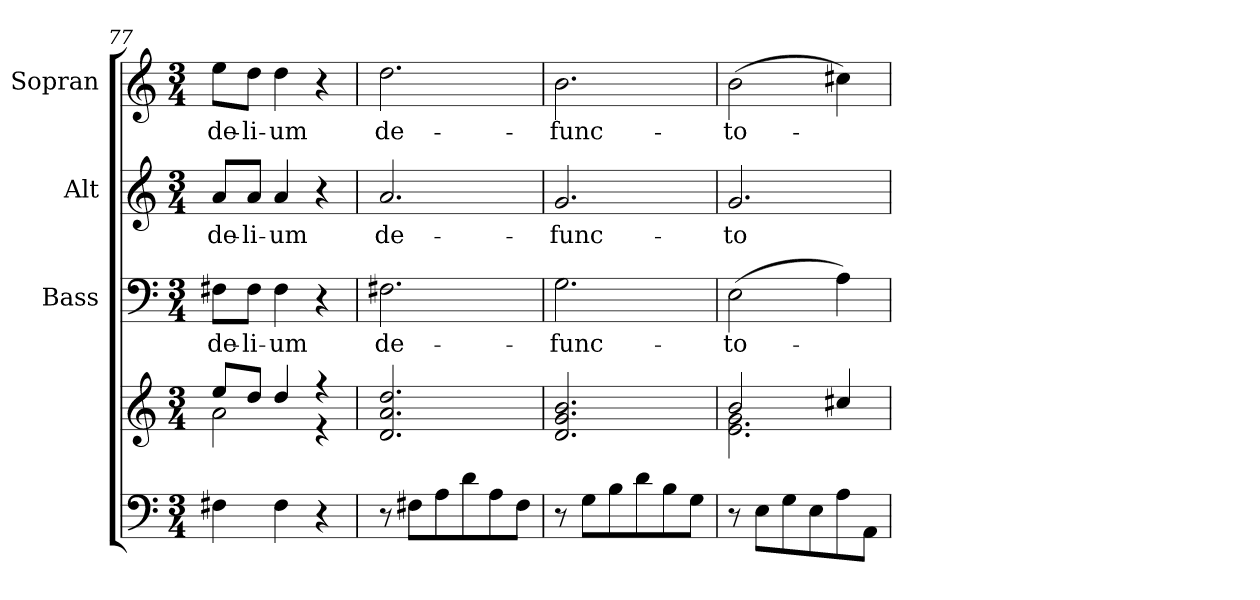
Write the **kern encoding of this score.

**kern	**kern	**kern	**text	**kern	**text	**kern	**text
*part4	*part4	*part3	*part3	*part2	*part2	*part1	*part1
*staff5	*staff4	*staff3	*staff3	*staff2	*staff2	*staff1	*staff1
*	*	*I"Bass	*	*I"Alt	*	*I"Sopran	*
*	*	*I'B.	*	*I'A.	*	*I'S.	*
*clefF4	*clefG2	*clefF4	*	*clefG2	*	*clefG2	*
*k[]	*k[]	*k[]	*	*k[]	*	*k[]	*
*C:	*C:	*C:	*	*C:	*	*C:	*
*M3/4	*M3/4	*M3/4	*	*M3/4	*	*M3/4	*
=77	=77	=77	=77	=77	=77	=77	=77
*	*^	*	*	*	*	*	*
!	!	!	!	!LO:LY:b	!	!LO:LY:b	!	!LO:LY:b
4F#X\	8ee/L	2a\	8F#X\L	-de-	8a/L	-de-	8ee\L	-de-
!	!	!	!	!LO:LY:b	!	!LO:LY:b	!	!LO:LY:b
.	8dd/J	.	8F#\J	-li-	8a/J	-li-	8dd\J	-li-
!	!	!	!	!LO:LY:b	!	!LO:LY:b	!	!LO:LY:b
4F#\	4dd/	.	4F#\	-um	4a/	-um	4dd\	-um
4r	4r	4r	4r	.	4r	.	4r	.
=78	=78	=78	=78	=78	=78	=78	=78	=78
!	!	!	!	!LO:LY:b	!	!LO:LY:b	!	!LO:LY:b
*	*v	*v	*	*	*	*	*	*
8r	2.d/ 2.a/ 2.dd/	2.F#X\	de-	2.a/	de-	2.dd\	de-
8F#X\L	.	.	.	.	.	.	.
8A\	.	.	.	.	.	.	.
8d\	.	.	.	.	.	.	.
8A\	.	.	.	.	.	.	.
8F#\J	.	.	.	.	.	.	.
!!LO:LB:g=z
=79	=79	=79	=79	=79	=79	=79	=79
!	!	!	!LO:LY:b	!	!LO:LY:b	!	!LO:LY:b
8r	2.d/ 2.g/ 2.b/	2.G\	-func-	2.g/	-func-	2.b\	-func-
8G\L	.	.	.	.	.	.	.
8B\	.	.	.	.	.	.	.
8d\	.	.	.	.	.	.	.
8B\	.	.	.	.	.	.	.
8G\J	.	.	.	.	.	.	.
=80	=80	=80	=80	=80	=80	=80	=80
*	*^	*	*	*	*	*	*
!	!	!	!	!LO:LY:b	!	!LO:LY:b	!	!LO:LY:b
8r	2b/	2.e\ 2.g\	(>2E\	-to-	2.g/	-to-	(>2b\	-to-
8E\L	.	.	.	.	.	.	.	.
8G\	.	.	.	.	.	.	.	.
8E\	.	.	.	.	.	.	.	.
8A\	4cc#X/	.	4A\)	.	.	.	4cc#X\)	.
8AA\J	.	.	.	.	.	.	.	.
*	*v	*v	*	*	*	*	*	*
=	=	=	=	=	=	=	=
*-	*-	*-	*-	*-	*-	*-	*-
